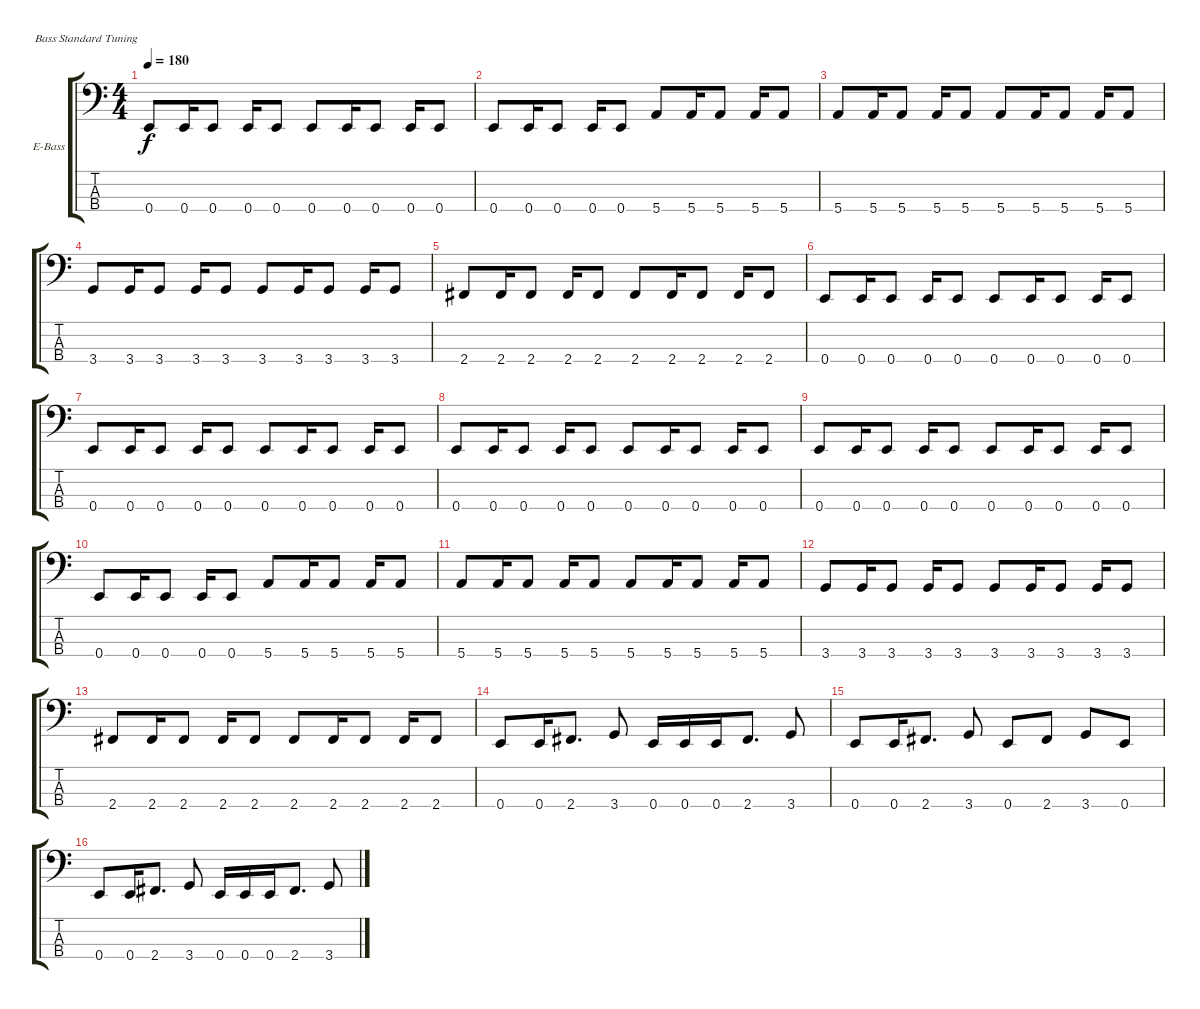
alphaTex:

\bracketExtendMode groupsimilarinstruments
\firstSystemTrackNameOrientation horizontal
\otherSystemsTrackNameOrientation horizontal
\track ("Bass" "E-Bass") {instrument electricbassfinger}
\staff {score tabs}
\tuning (G2 D2 A1 E1)
\ts (4 4)
\tempo 180
\clef f4
\ks c
0.4.8{dy f} 0.4.16 0.4.8 0.4.16 0.4.8 0.4.8 0.4.16 0.4.8 0.4.16 0.4.8 |
0.4.8 0.4.16 0.4.8 0.4.16 0.4.8 5.4.8 5.4.16 5.4.8 5.4.16 5.4.8 |
5.4.8 5.4.16 5.4.8 5.4.16 5.4.8 5.4.8 5.4.16 5.4.8 5.4.16 5.4.8 |
3.4.8 3.4.16 3.4.8 3.4.16 3.4.8 3.4.8 3.4.16 3.4.8 3.4.16 3.4.8 |
2.4.8 2.4.16 2.4.8 2.4.16 2.4.8 2.4.8 2.4.16 2.4.8 2.4.16 2.4.8 |
0.4.8 0.4.16 0.4.8 0.4.16 0.4.8 0.4.8 0.4.16 0.4.8 0.4.16 0.4.8 |
0.4.8 0.4.16 0.4.8 0.4.16 0.4.8 0.4.8 0.4.16 0.4.8 0.4.16 0.4.8 |
0.4.8 0.4.16 0.4.8 0.4.16 0.4.8 0.4.8 0.4.16 0.4.8 0.4.16 0.4.8 |
0.4.8 0.4.16 0.4.8 0.4.16 0.4.8 0.4.8 0.4.16 0.4.8 0.4.16 0.4.8 |
0.4.8 0.4.16 0.4.8 0.4.16 0.4.8 5.4.8 5.4.16 5.4.8 5.4.16 5.4.8 |
5.4.8 5.4.16 5.4.8 5.4.16 5.4.8 5.4.8 5.4.16 5.4.8 5.4.16 5.4.8 |
3.4.8 3.4.16 3.4.8 3.4.16 3.4.8 3.4.8 3.4.16 3.4.8 3.4.16 3.4.8 |
2.4.8 2.4.16 2.4.8 2.4.16 2.4.8 2.4.8 2.4.16 2.4.8 2.4.16 2.4.8 |
0.4.8 0.4.16 2.4.8{d} 3.4.8 0.4.16 0.4.16 0.4.16 2.4.8{d} 3.4.8 |
0.4.8 0.4.16 2.4.8{d} 3.4.8 0.4.8 2.4.8 3.4.8 0.4.8 |
0.4.8 0.4.16 2.4.8{d} 3.4.8 0.4.16 0.4.16 0.4.16 2.4.8{d} 3.4.8
